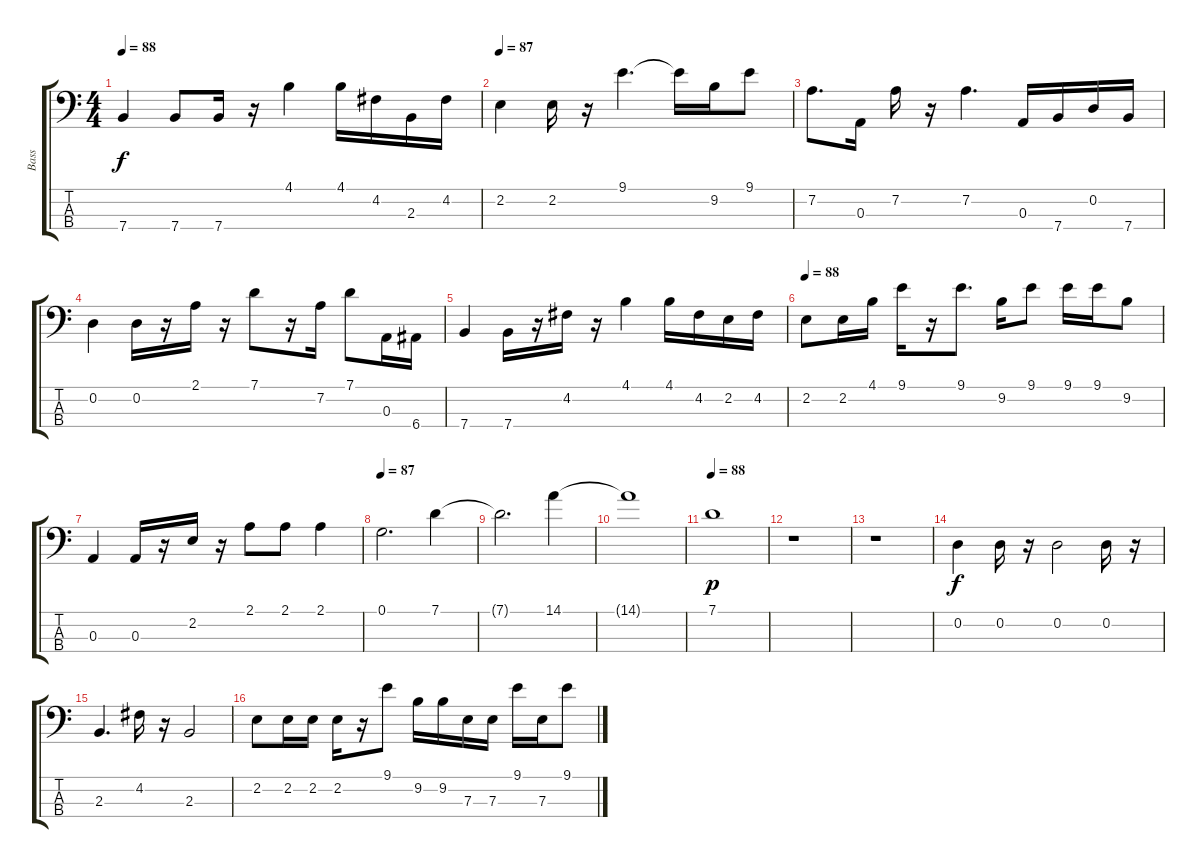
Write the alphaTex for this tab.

\track ("Bass" "Bass") {instrument electricbassfinger}
\staff {score tabs}
\tuning (G2 D2 A1 E1) {hide}
\ts (4 4)
\tempo 88
\clef f4
\ks c
7.4.4{dy f} 7.4.8 7.4.16 r.16 4.1.4 4.1.16 4.2.16 2.3.16 4.2.16 |
\tempo 87
2.2.4 2.2.16 r.16 9.1.4{d} 9.1{t}.16 9.2.16 9.1.8 |
7.2.8{d} 0.3.16 7.2.16 r.16 7.2.4{d} 0.3.16 7.4.16 0.2.16 7.4.16 |
0.2.4 0.2.16 r.16 2.1.16 r.16 7.1.8 r.16 7.2.16 7.1.8 0.3.16 6.4.16 |
7.4.4 7.4.16 r.16 4.2.16 r.16 4.1.4 4.1.16 4.2.16 2.2.16 4.2.16 |
\tempo 88
2.2.8 2.2.16 4.1.16 9.1.16 r.16 9.1.8{d} 9.2.16 9.1.8 9.1.16 9.1.16 9.2.8 |
0.3.4 0.3.16 r.16 2.2.16 r.16 2.1.8 2.1.8 2.1.4 |
\tempo 87
0.1.2{d} 7.1.4 |
7.1{t}.2{d} 14.1.4 |
14.1{t}.1 |
\tempo 88
7.1.1{dy p} |
r.1 |
r.1 |
0.2.4{dy f} 0.2.16 r.16 0.2.2 0.2.16 r.16 |
2.3.4{d} 4.2.16 r.16 2.3.2 |
2.2.8 2.2.16 2.2.16 2.2.16 r.16 9.1.8 9.2.16 9.2.16 7.3.16 7.3.16 9.1.16 7.3.16 9.1.8
